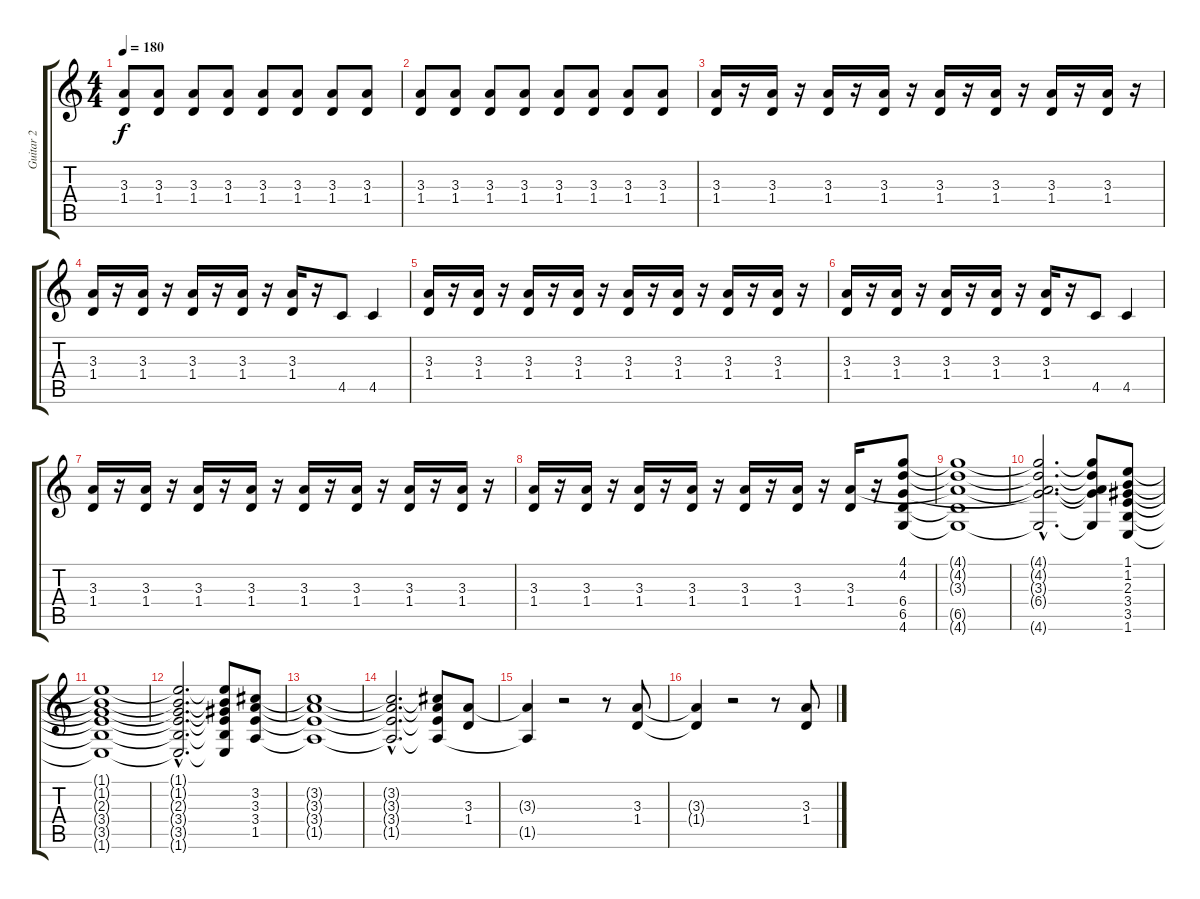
\track ("Guitar 2" "Guitar 2") {instrument overdrivenguitar}
\staff {score tabs}
\tuning (Eb4 Bb3 Gb3 Db3 Ab2 Eb2) {hide}
\ts (4 4)
\tempo 180
\clef g2
\ks c
(3.3 1.4).8{dy f} (3.3 1.4).8 (3.3 1.4).8 (3.3 1.4).8 (3.3 1.4).8 (3.3 1.4).8 (3.3 1.4).8 (3.3 1.4).8 |
(3.3 1.4).8 (3.3 1.4).8 (3.3 1.4).8 (3.3 1.4).8 (3.3 1.4).8 (3.3 1.4).8 (3.3 1.4).8 (3.3 1.4).8 |
(3.3 1.4).16 r.16 (3.3 1.4).16 r.16 (3.3 1.4).16 r.16 (3.3 1.4).16 r.16 (3.3 1.4).16 r.16 (3.3 1.4).16 r.16 (3.3 1.4).16 r.16 (3.3 1.4).16 r.16 |
(3.3 1.4).16 r.16 (3.3 1.4).16 r.16 (3.3 1.4).16 r.16 (3.3 1.4).16 r.16 (3.3 1.4).16 r.16 4.5.8 4.5.4 |
(3.3 1.4).16 r.16 (3.3 1.4).16 r.16 (3.3 1.4).16 r.16 (3.3 1.4).16 r.16 (3.3 1.4).16 r.16 (3.3 1.4).16 r.16 (3.3 1.4).16 r.16 (3.3 1.4).16 r.16 |
(3.3 1.4).16 r.16 (3.3 1.4).16 r.16 (3.3 1.4).16 r.16 (3.3 1.4).16 r.16 (3.3 1.4).16 r.16 4.5.8 4.5.4 |
(3.3 1.4).16 r.16 (3.3 1.4).16 r.16 (3.3 1.4).16 r.16 (3.3 1.4).16 r.16 (3.3 1.4).16 r.16 (3.3 1.4).16 r.16 (3.3 1.4).16 r.16 (3.3 1.4).16 r.16 |
(3.3 1.4).16 r.16 (3.3 1.4).16 r.16 (3.3 1.4).16 r.16 (3.3 1.4).16 r.16 (3.3 1.4).16 r.16 (3.3 1.4).16 r.16 (3.3 1.4).16 r.16 (4.1 4.2 6.4 6.5 4.6).8 |
(4.1{t} 4.2{t} 3.3{t} 6.5{t} 4.6{t}).1 |
(4.1{hac t} 4.2{hac t} 3.3{hac t} 6.4{hac t} 4.6{hac t}).2{d} (4.1{t} 4.2{t} 3.3{t} 6.4{t} 4.6{t}).8 (1.1 1.2 2.3 3.4 3.5 1.6).8 |
(1.1{t} 1.2{t} 2.3{t} 3.4{t} 3.5{t} 1.6{t}).1 |
(1.1{hac t} 1.2{hac t} 2.3{hac t} 3.4{hac t} 3.5{hac t} 1.6{hac t}).2{d} (1.1{t} 1.2{t} 2.3{t} 3.4{t} 3.5{t} 1.6{t}).8 (3.2 3.3 3.4 1.5).8 |
(3.2{t} 3.3{t} 3.4{t} 1.5{t}).1 |
(3.2{hac t} 3.3{hac t} 3.4{hac t} 1.5{hac t}).2{d} (3.2{t} 3.3{t} 3.4{t} 1.5{t}).8 (3.3 1.4).8 |
(3.3{t} 1.5{t}).4 r.2 r.8 (3.3 1.4).8 |
(3.3{t} 1.4{t}).4 r.2 r.8 (3.3 1.4).8
